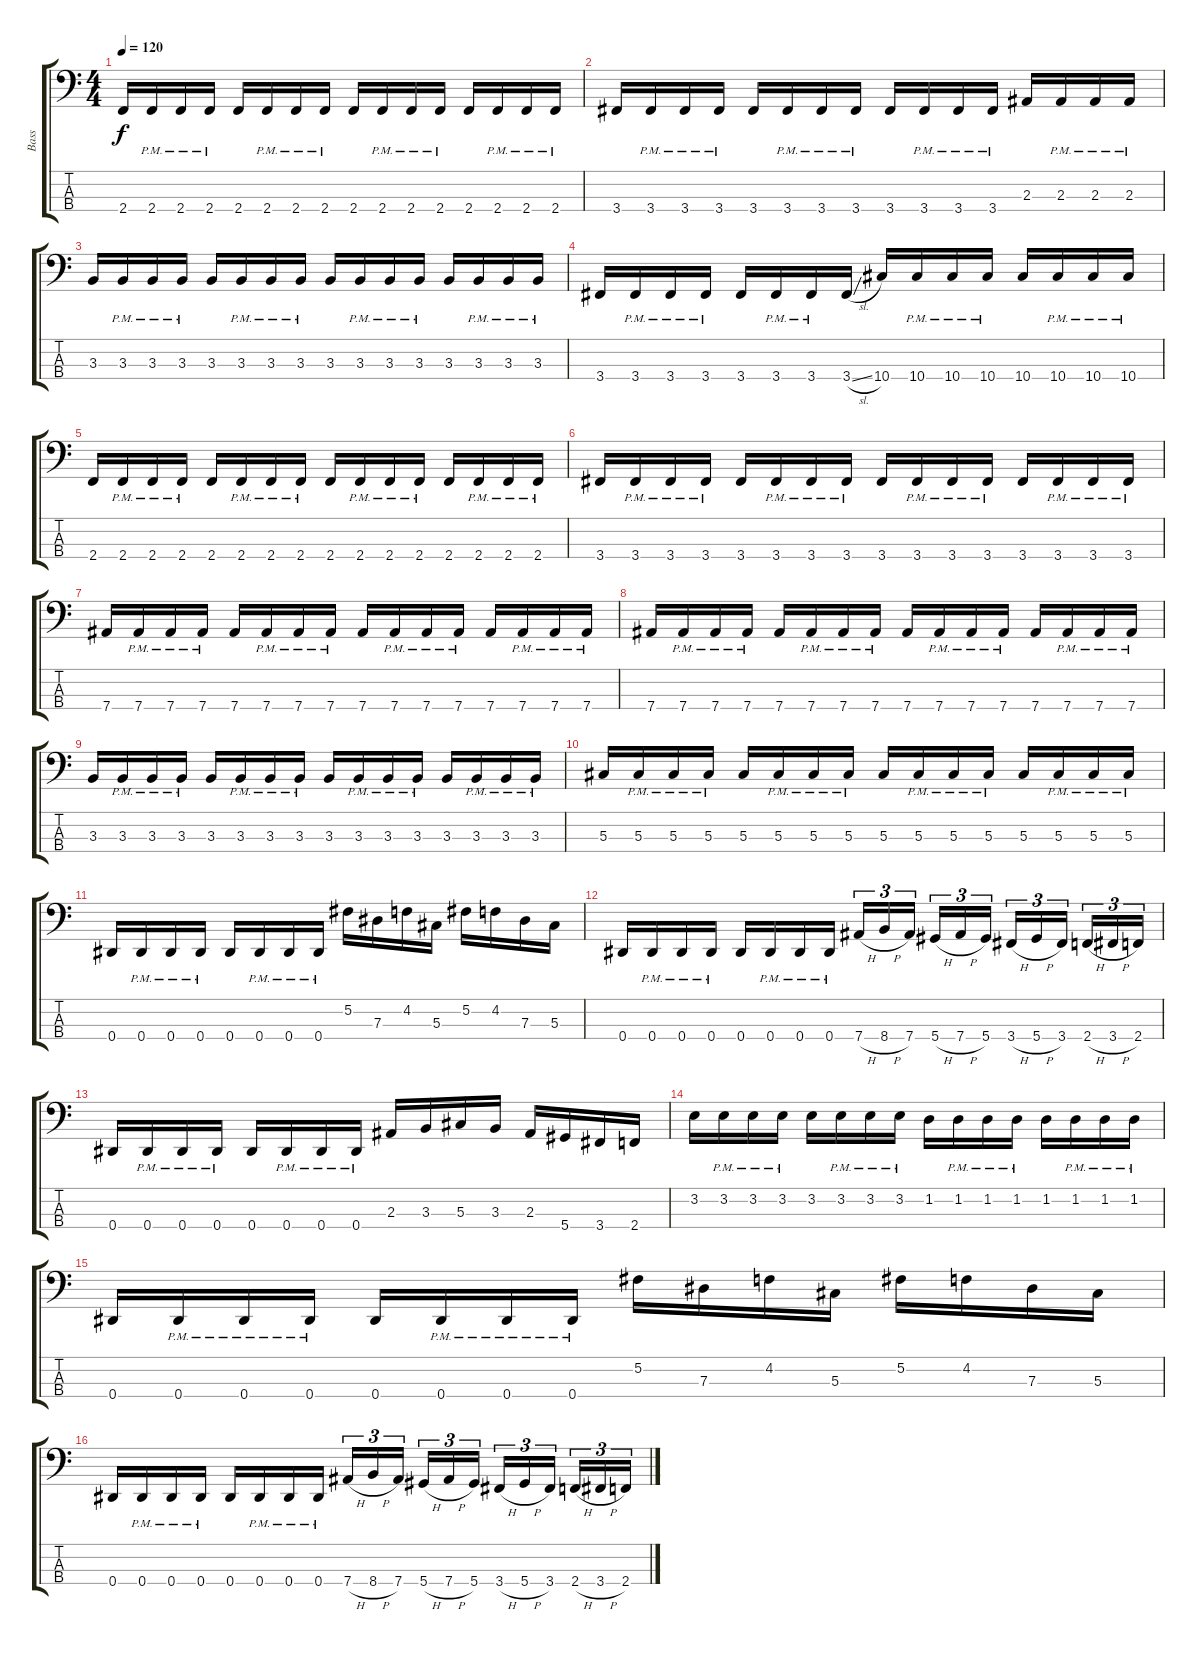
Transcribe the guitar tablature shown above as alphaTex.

\track ("Bass" "Bass") {instrument electricbasspick}
\staff {score tabs}
\tuning (Gb2 Db2 Ab1 Eb1) {hide}
\ts (4 4)
\tempo 120
\clef f4
\ks c
2.4.16{dy f} 2.4{pm}.16 2.4{pm}.16 2.4{pm}.16 2.4.16 2.4{pm}.16 2.4{pm}.16 2.4{pm}.16 2.4.16 2.4{pm}.16 2.4{pm}.16 2.4{pm}.16 2.4.16 2.4{pm}.16 2.4{pm}.16 2.4{pm}.16 |
3.4.16 3.4{pm}.16 3.4{pm}.16 3.4{pm}.16 3.4.16 3.4{pm}.16 3.4{pm}.16 3.4{pm}.16 3.4.16 3.4{pm}.16 3.4{pm}.16 3.4{pm}.16 2.3.16 2.3{pm}.16 2.3{pm}.16 2.3{pm}.16 |
3.3.16 3.3{pm}.16 3.3{pm}.16 3.3{pm}.16 3.3.16 3.3{pm}.16 3.3{pm}.16 3.3{pm}.16 3.3.16 3.3{pm}.16 3.3{pm}.16 3.3{pm}.16 3.3.16 3.3{pm}.16 3.3{pm}.16 3.3{pm}.16 |
3.4.16 3.4{pm}.16 3.4{pm}.16 3.4{pm}.16 3.4.16 3.4{pm}.16 3.4{pm}.16 3.4{sl}.16 10.4.16 10.4{pm}.16 10.4{pm}.16 10.4{pm}.16 10.4.16 10.4{pm}.16 10.4{pm}.16 10.4{pm}.16 |
2.4.16 2.4{pm}.16 2.4{pm}.16 2.4{pm}.16 2.4.16 2.4{pm}.16 2.4{pm}.16 2.4{pm}.16 2.4.16 2.4{pm}.16 2.4{pm}.16 2.4{pm}.16 2.4.16 2.4{pm}.16 2.4{pm}.16 2.4{pm}.16 |
3.4.16 3.4{pm}.16 3.4{pm}.16 3.4{pm}.16 3.4.16 3.4{pm}.16 3.4{pm}.16 3.4{pm}.16 3.4.16 3.4{pm}.16 3.4{pm}.16 3.4{pm}.16 3.4.16 3.4{pm}.16 3.4{pm}.16 3.4{pm}.16 |
7.4.16 7.4{pm}.16 7.4{pm}.16 7.4{pm}.16 7.4.16 7.4{pm}.16 7.4{pm}.16 7.4{pm}.16 7.4.16 7.4{pm}.16 7.4{pm}.16 7.4{pm}.16 7.4.16 7.4{pm}.16 7.4{pm}.16 7.4{pm}.16 |
7.4.16 7.4{pm}.16 7.4{pm}.16 7.4{pm}.16 7.4.16 7.4{pm}.16 7.4{pm}.16 7.4{pm}.16 7.4.16 7.4{pm}.16 7.4{pm}.16 7.4{pm}.16 7.4.16 7.4{pm}.16 7.4{pm}.16 7.4{pm}.16 |
3.3.16 3.3{pm}.16 3.3{pm}.16 3.3{pm}.16 3.3.16 3.3{pm}.16 3.3{pm}.16 3.3{pm}.16 3.3.16 3.3{pm}.16 3.3{pm}.16 3.3{pm}.16 3.3.16 3.3{pm}.16 3.3{pm}.16 3.3{pm}.16 |
5.3.16 5.3{pm}.16 5.3{pm}.16 5.3{pm}.16 5.3.16 5.3{pm}.16 5.3{pm}.16 5.3{pm}.16 5.3.16 5.3{pm}.16 5.3{pm}.16 5.3{pm}.16 5.3.16 5.3{pm}.16 5.3{pm}.16 5.3{pm}.16 |
0.4.16 0.4{pm}.16 0.4{pm}.16 0.4{pm}.16 0.4.16 0.4{pm}.16 0.4{pm}.16 0.4{pm}.16 5.2.16 7.3.16 4.2.16 5.3.16 5.2.16 4.2.16 7.3.16 5.3.16 |
0.4.16 0.4{pm}.16 0.4{pm}.16 0.4{pm}.16 0.4.16 0.4{pm}.16 0.4{pm}.16 0.4{pm}.16 7.4{h}.16{tu (3 2)} 8.4{h}.16{tu (3 2)} 7.4.16{tu (3 2)} 5.4{h}.16{tu (3 2)} 7.4{h}.16{tu (3 2)} 5.4.16{tu (3 2)} 3.4{h}.16{tu (3 2)} 5.4{h}.16{tu (3 2)} 3.4.16{tu (3 2)} 2.4{h}.16{tu (3 2)} 3.4{h}.16{tu (3 2)} 2.4.16{tu (3 2)} |
0.4.16 0.4{pm}.16 0.4{pm}.16 0.4{pm}.16 0.4.16 0.4{pm}.16 0.4{pm}.16 0.4{pm}.16 2.3.16 3.3.16 5.3.16 3.3.16 2.3.16 5.4.16 3.4.16 2.4.16 |
3.2.16 3.2{pm}.16 3.2{pm}.16 3.2{pm}.16 3.2.16 3.2{pm}.16 3.2{pm}.16 3.2{pm}.16 1.2.16 1.2{pm}.16 1.2{pm}.16 1.2{pm}.16 1.2.16 1.2{pm}.16 1.2{pm}.16 1.2{pm}.16 |
0.4.16 0.4{pm}.16 0.4{pm}.16 0.4{pm}.16 0.4.16 0.4{pm}.16 0.4{pm}.16 0.4{pm}.16 5.2.16 7.3.16 4.2.16 5.3.16 5.2.16 4.2.16 7.3.16 5.3.16 |
0.4.16 0.4{pm}.16 0.4{pm}.16 0.4{pm}.16 0.4.16 0.4{pm}.16 0.4{pm}.16 0.4{pm}.16 7.4{h}.16{tu (3 2)} 8.4{h}.16{tu (3 2)} 7.4.16{tu (3 2)} 5.4{h}.16{tu (3 2)} 7.4{h}.16{tu (3 2)} 5.4.16{tu (3 2)} 3.4{h}.16{tu (3 2)} 5.4{h}.16{tu (3 2)} 3.4.16{tu (3 2)} 2.4{h}.16{tu (3 2)} 3.4{h}.16{tu (3 2)} 2.4.16{tu (3 2)}
